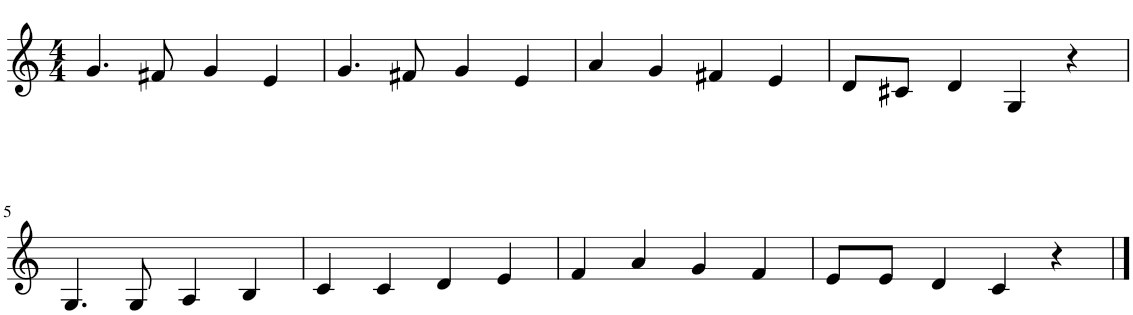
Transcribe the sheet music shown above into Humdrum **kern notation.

**kern
*part1
*staff1
*I"Voice
*clefG2
*k[]
*M4/4
=1
4.g/
8f#X/
4g/
4e/
=2
4.g/
8f#X/
4g/
4e/
=3
4a/
4g/
4f#X/
4e/
=4
8d/L
8c#X/J
4d/
4G/
4r
!!LO:LB:g=z
=5
4.G/
8G/
4A/
4B/
=6
4c/
4c/
4d/
4e/
=7
4f/
4a/
4g/
4f/
=8
8e/L
8e/J
4d/
4c/
4r
==
*-
